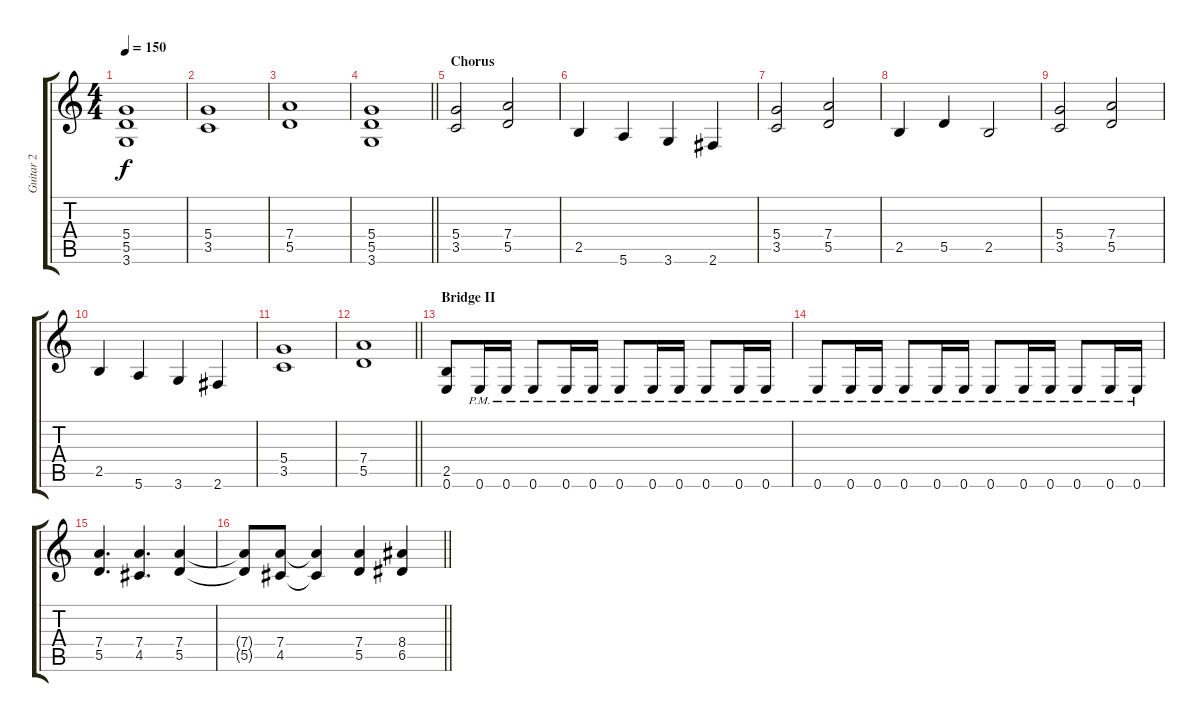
\track ("Guitar 2" "Guitar 2") {instrument overdrivenguitar}
\staff {score tabs}
\tuning (E4 B3 G3 D3 A2 E2) {hide}
\ts (4 4)
\tempo 150
\clef g2
\ks c
(5.4 5.5 3.6).1{dy f} |
(5.4 3.5).1 |
(7.4 5.5).1 |
\barLineRight lightlight
(5.4 5.5 3.6).1 |
\section ("" "Chorus")
(5.4 3.5).2 (7.4 5.5).2 |
2.5.4 5.6.4 3.6.4 2.6.4 |
(5.4 3.5).2 (7.4 5.5).2 |
2.5.4 5.5.4 2.5.2 |
(5.4 3.5).2 (7.4 5.5).2 |
2.5.4 5.6.4 3.6.4 2.6.4 |
(5.4 3.5).1 |
\barLineRight lightlight
(7.4 5.5).1 |
\section ("" "Bridge II")
(2.5 0.6).8 0.6{pm}.16 0.6{pm}.16 0.6{pm}.8 0.6{pm}.16 0.6{pm}.16 0.6{pm}.8 0.6{pm}.16 0.6{pm}.16 0.6{pm}.8 0.6{pm}.16 0.6{pm}.16 |
0.6{pm}.8 0.6{pm}.16 0.6{pm}.16 0.6{pm}.8 0.6{pm}.16 0.6{pm}.16 0.6{pm}.8 0.6{pm}.16 0.6{pm}.16 0.6{pm}.8 0.6{pm}.16 0.6{pm}.16 |
(7.4 5.5).4{d} (7.4 4.5).4{d} (7.4 5.5).4 |
\barLineRight lightlight
(7.4{t} 5.5{t}).8 (7.4 4.5).8 (7.4{t} 4.5{t}).4 (7.4 5.5).4 (8.4 6.5).4
